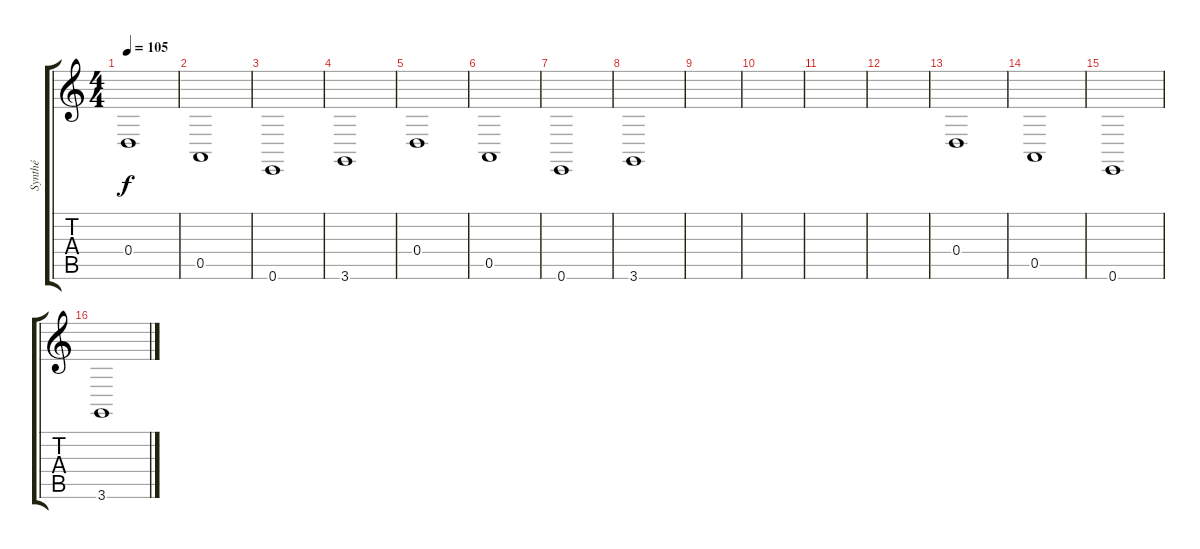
\track ("Synthé" "Synthé") {instrument pad2warm}
\staff {score tabs}
\tuning (E4 B3 G3 D3 A2 E2) {hide}
\ts (4 4)
\tempo 105
\clef g2
\ks c
0.4.1{dy f} |
0.5.1 |
0.6.1 |
3.6.1 |
0.4.1 |
0.5.1 |
0.6.1 |
3.6.1 |
|
|
|
|
0.4.1 |
0.5.1 |
0.6.1 |
3.6.1
